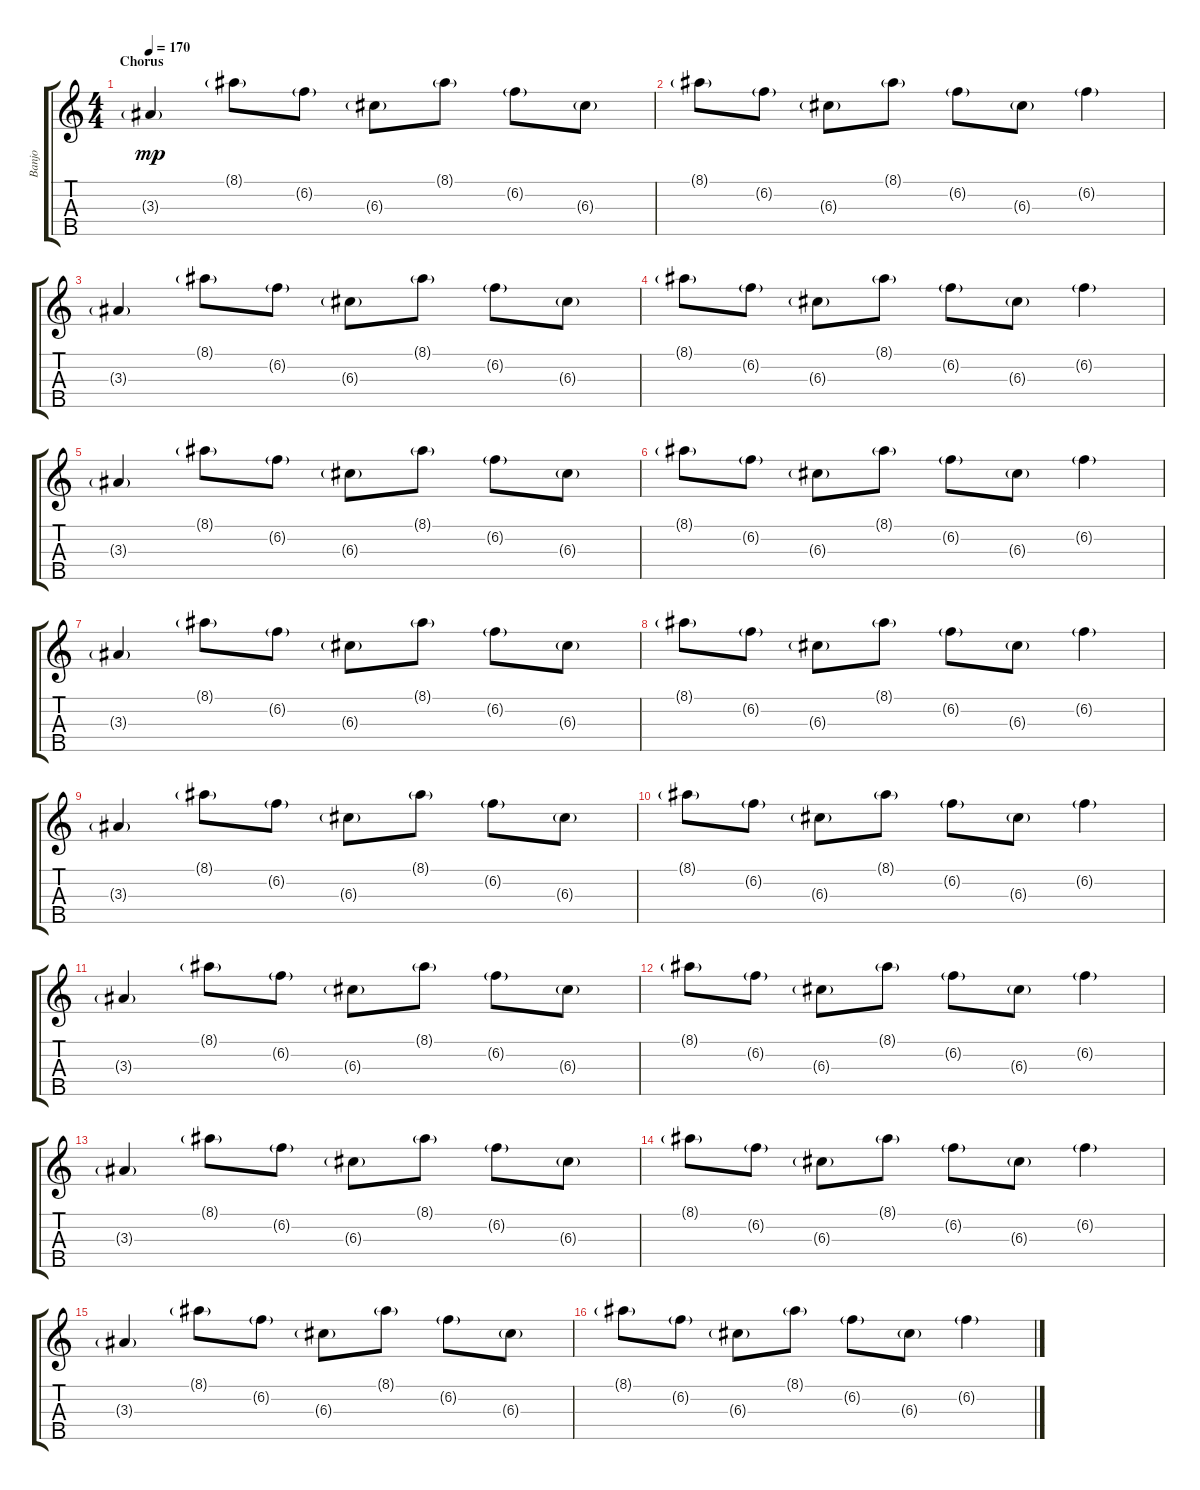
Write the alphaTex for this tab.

\track ("Banjo" "Banjo") {instrument banjo}
\staff {score tabs}
\tuning (D4 B3 G3 C3 G4) {hide}
\displaytranspose 12
\ts (4 4)
\section ("" "Chorus")
\tempo 170
\clef g2
\ks c
3.3{g}.4{dy mp} 8.1{g}.8 6.2{g}.8 6.3{g}.8 8.1{g}.8 6.2{g}.8 6.3{g}.8 |
8.1{g}.8 6.2{g}.8 6.3{g}.8 8.1{g}.8 6.2{g}.8 6.3{g}.8 6.2{g}.4 |
3.3{g}.4 8.1{g}.8 6.2{g}.8 6.3{g}.8 8.1{g}.8 6.2{g}.8 6.3{g}.8 |
8.1{g}.8 6.2{g}.8 6.3{g}.8 8.1{g}.8 6.2{g}.8 6.3{g}.8 6.2{g}.4 |
3.3{g}.4 8.1{g}.8 6.2{g}.8 6.3{g}.8 8.1{g}.8 6.2{g}.8 6.3{g}.8 |
8.1{g}.8 6.2{g}.8 6.3{g}.8 8.1{g}.8 6.2{g}.8 6.3{g}.8 6.2{g}.4 |
3.3{g}.4 8.1{g}.8 6.2{g}.8 6.3{g}.8 8.1{g}.8 6.2{g}.8 6.3{g}.8 |
8.1{g}.8 6.2{g}.8 6.3{g}.8 8.1{g}.8 6.2{g}.8 6.3{g}.8 6.2{g}.4 |
3.3{g}.4 8.1{g}.8 6.2{g}.8 6.3{g}.8 8.1{g}.8 6.2{g}.8 6.3{g}.8 |
8.1{g}.8 6.2{g}.8 6.3{g}.8 8.1{g}.8 6.2{g}.8 6.3{g}.8 6.2{g}.4 |
3.3{g}.4 8.1{g}.8 6.2{g}.8 6.3{g}.8 8.1{g}.8 6.2{g}.8 6.3{g}.8 |
8.1{g}.8 6.2{g}.8 6.3{g}.8 8.1{g}.8 6.2{g}.8 6.3{g}.8 6.2{g}.4 |
3.3{g}.4 8.1{g}.8 6.2{g}.8 6.3{g}.8 8.1{g}.8 6.2{g}.8 6.3{g}.8 |
8.1{g}.8 6.2{g}.8 6.3{g}.8 8.1{g}.8 6.2{g}.8 6.3{g}.8 6.2{g}.4 |
3.3{g}.4 8.1{g}.8 6.2{g}.8 6.3{g}.8 8.1{g}.8 6.2{g}.8 6.3{g}.8 |
8.1{g}.8 6.2{g}.8 6.3{g}.8 8.1{g}.8 6.2{g}.8 6.3{g}.8 6.2{g}.4
